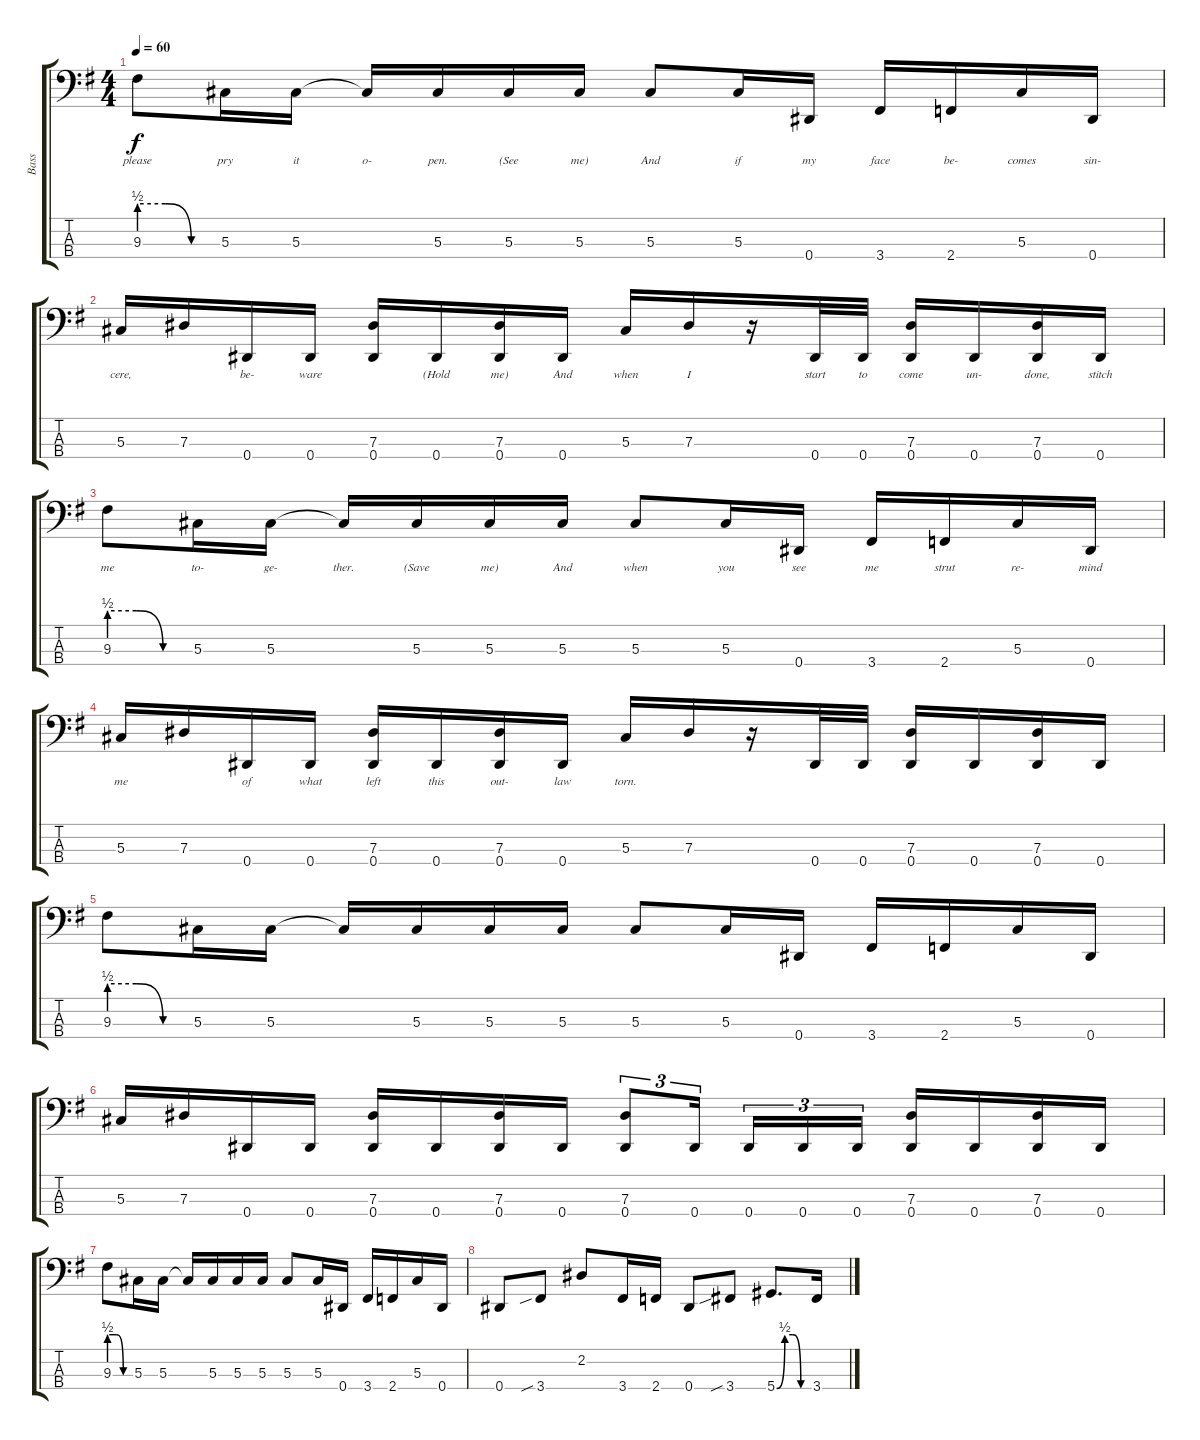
\track ("Bass" "Bass") {instrument electricbasspick}
\staff {score tabs}
\tuning (Gb2 Db2 Ab1 Eb1) {hide}
\ts (4 4)
\tempo 60
\clef f4
\ks g
9.3{be (custom 0 2 20 2 40 0 60 0)}.8{lyrics (0 "please") lyrics (1 "") lyrics (2 "") lyrics (3 "") lyrics (4 "") dy f} 5.3.16{lyrics (0 "pry") lyrics (1 "") lyrics (2 "") lyrics (3 "") lyrics (4 "")} 5.3.16{lyrics (0 "it") lyrics (1 "") lyrics (2 "") lyrics (3 "") lyrics (4 "")} 5.3{t}.16{lyrics (0 "o-") lyrics (1 "") lyrics (2 "") lyrics (3 "") lyrics (4 "")} 5.3.16{lyrics (0 "pen.") lyrics (1 "") lyrics (2 "") lyrics (3 "") lyrics (4 "")} 5.3.16{lyrics (0 "(See") lyrics (1 "") lyrics (2 "") lyrics (3 "") lyrics (4 "")} 5.3.16{lyrics (0 "me)") lyrics (1 "") lyrics (2 "") lyrics (3 "") lyrics (4 "")} 5.3.8{lyrics (0 "And") lyrics (1 "") lyrics (2 "") lyrics (3 "") lyrics (4 "")} 5.3.16{lyrics (0 "if") lyrics (1 "") lyrics (2 "") lyrics (3 "") lyrics (4 "")} 0.4.16{lyrics (0 "my") lyrics (1 "") lyrics (2 "") lyrics (3 "") lyrics (4 "")} 3.4.16{lyrics (0 "face") lyrics (1 "") lyrics (2 "") lyrics (3 "") lyrics (4 "")} 2.4.16{lyrics (0 "be-") lyrics (1 "") lyrics (2 "") lyrics (3 "") lyrics (4 "")} 5.3.16{lyrics (0 "comes") lyrics (1 "") lyrics (2 "") lyrics (3 "") lyrics (4 "")} 0.4.16{lyrics (0 "sin-") lyrics (1 "") lyrics (2 "") lyrics (3 "") lyrics (4 "")} |
5.3.16{lyrics (0 "cere,") lyrics (1 "") lyrics (2 "") lyrics (3 "") lyrics (4 "")} 7.3.16{lyrics (0 "") lyrics (1 "") lyrics (2 "") lyrics (3 "") lyrics (4 "")} 0.4.16{lyrics (0 "be-") lyrics (1 "") lyrics (2 "") lyrics (3 "") lyrics (4 "")} 0.4.16{lyrics (0 "ware") lyrics (1 "") lyrics (2 "") lyrics (3 "") lyrics (4 "")} (7.3 0.4).16{lyrics (0 "") lyrics (1 "") lyrics (2 "") lyrics (3 "") lyrics (4 "")} 0.4.16{lyrics (0 "(Hold") lyrics (1 "") lyrics (2 "") lyrics (3 "") lyrics (4 "")} (7.3 0.4).16{lyrics (0 "me)") lyrics (1 "") lyrics (2 "") lyrics (3 "") lyrics (4 "")} 0.4.16{lyrics (0 "And") lyrics (1 "") lyrics (2 "") lyrics (3 "") lyrics (4 "")} 5.3.16{lyrics (0 "when") lyrics (1 "") lyrics (2 "") lyrics (3 "") lyrics (4 "")} 7.3.16{lyrics (0 "I") lyrics (1 "") lyrics (2 "") lyrics (3 "") lyrics (4 "")} r.16 0.4.32{lyrics (0 "start") lyrics (1 "") lyrics (2 "") lyrics (3 "") lyrics (4 "")} 0.4.32{lyrics (0 "to") lyrics (1 "") lyrics (2 "") lyrics (3 "") lyrics (4 "")} (7.3 0.4).16{lyrics (0 "come") lyrics (1 "") lyrics (2 "") lyrics (3 "") lyrics (4 "")} 0.4.16{lyrics (0 "un-") lyrics (1 "") lyrics (2 "") lyrics (3 "") lyrics (4 "")} (7.3 0.4).16{lyrics (0 "done,") lyrics (1 "") lyrics (2 "") lyrics (3 "") lyrics (4 "")} 0.4.16{lyrics (0 "stitch") lyrics (1 "") lyrics (2 "") lyrics (3 "") lyrics (4 "")} |
9.3{be (custom 0 2 20 2 40 0 60 0)}.8{lyrics (0 "me") lyrics (1 "") lyrics (2 "") lyrics (3 "") lyrics (4 "")} 5.3.16{lyrics (0 "to-") lyrics (1 "") lyrics (2 "") lyrics (3 "") lyrics (4 "")} 5.3.16{lyrics (0 "ge-") lyrics (1 "") lyrics (2 "") lyrics (3 "") lyrics (4 "")} 5.3{t}.16{lyrics (0 "ther.") lyrics (1 "") lyrics (2 "") lyrics (3 "") lyrics (4 "")} 5.3.16{lyrics (0 "(Save") lyrics (1 "") lyrics (2 "") lyrics (3 "") lyrics (4 "")} 5.3.16{lyrics (0 "me)") lyrics (1 "") lyrics (2 "") lyrics (3 "") lyrics (4 "")} 5.3.16{lyrics (0 "And") lyrics (1 "") lyrics (2 "") lyrics (3 "") lyrics (4 "")} 5.3.8{lyrics (0 "when") lyrics (1 "") lyrics (2 "") lyrics (3 "") lyrics (4 "")} 5.3.16{lyrics (0 "you") lyrics (1 "") lyrics (2 "") lyrics (3 "") lyrics (4 "")} 0.4.16{lyrics (0 "see") lyrics (1 "") lyrics (2 "") lyrics (3 "") lyrics (4 "")} 3.4.16{lyrics (0 "me") lyrics (1 "") lyrics (2 "") lyrics (3 "") lyrics (4 "")} 2.4.16{lyrics (0 "strut") lyrics (1 "") lyrics (2 "") lyrics (3 "") lyrics (4 "")} 5.3.16{lyrics (0 "re-") lyrics (1 "") lyrics (2 "") lyrics (3 "") lyrics (4 "")} 0.4.16{lyrics (0 "mind") lyrics (1 "") lyrics (2 "") lyrics (3 "") lyrics (4 "")} |
5.3.16{lyrics (0 "me") lyrics (1 "") lyrics (2 "") lyrics (3 "") lyrics (4 "")} 7.3.16{lyrics (0 "") lyrics (1 "") lyrics (2 "") lyrics (3 "") lyrics (4 "")} 0.4.16{lyrics (0 "of") lyrics (1 "") lyrics (2 "") lyrics (3 "") lyrics (4 "")} 0.4.16{lyrics (0 "what") lyrics (1 "") lyrics (2 "") lyrics (3 "") lyrics (4 "")} (7.3 0.4).16{lyrics (0 "left") lyrics (1 "") lyrics (2 "") lyrics (3 "") lyrics (4 "")} 0.4.16{lyrics (0 "this") lyrics (1 "") lyrics (2 "") lyrics (3 "") lyrics (4 "")} (7.3 0.4).16{lyrics (0 "out-") lyrics (1 "") lyrics (2 "") lyrics (3 "") lyrics (4 "")} 0.4.16{lyrics (0 "law") lyrics (1 "") lyrics (2 "") lyrics (3 "") lyrics (4 "")} 5.3.16{lyrics (0 "torn.") lyrics (1 "") lyrics (2 "") lyrics (3 "") lyrics (4 "")} 7.3.16 r.16 0.4.32 0.4.32 (7.3 0.4).16 0.4.16 (7.3 0.4).16 0.4.16 |
9.3{be (custom 0 2 20 2 40 0 60 0)}.8 5.3.16 5.3.16 5.3{t}.16 5.3.16 5.3.16 5.3.16 5.3.8 5.3.16 0.4.16 3.4.16 2.4.16 5.3.16 0.4.16 |
5.3.16 7.3.16 0.4.16 0.4.16 (7.3 0.4).16 0.4.16 (7.3 0.4).16 0.4.16 (7.3 0.4).8{tu (3 2)} 0.4.16{tu (3 2) beam splitsecondary} 0.4.16{tu (3 2)} 0.4.16{tu (3 2)} 0.4.16{tu (3 2)} (7.3 0.4).16 0.4.16 (7.3 0.4).16 0.4.16 |
9.3{be (custom 0 2 20 2 40 0 60 0)}.8 5.3.16 5.3.16 5.3{t}.16 5.3.16 5.3.16 5.3.16 5.3.8 5.3.16 0.4.16 3.4.16 2.4.16 5.3.16 0.4.16 |
0.4.8 3.4{sib}.8 2.2.8 3.4.16 2.4.16 0.4.8 3.4{sib}.8 5.4{be (custom 0 0 15 2 30 2 45 0 60 0)}.8{d} 3.4.16
